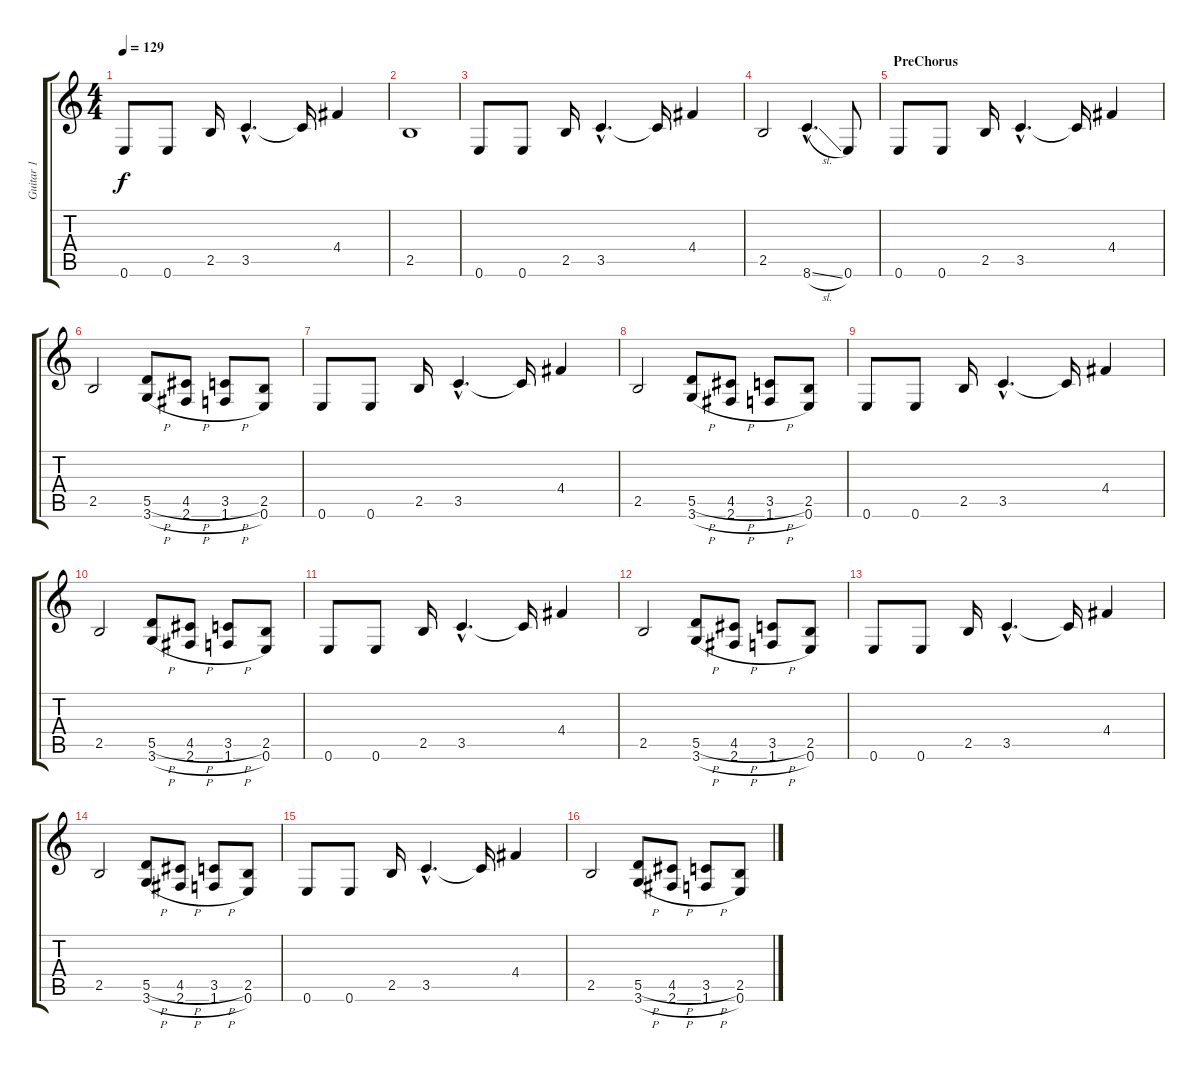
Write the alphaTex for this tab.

\track ("Guitar 1" "Guitar 1") {instrument distortionguitar}
\staff {score tabs}
\tuning (E4 B3 G3 D3 A2 E2) {hide}
\ts (4 4)
\tempo 129
\clef g2
\ks c
0.6.8{dy f} 0.6.8 2.5.16 3.5{hac}.4{d} 3.5{t}.16 4.4.4 |
2.5.1 |
0.6.8 0.6.8 2.5.16 3.5{hac}.4{d} 3.5{t}.16 4.4.4 |
2.5.2 8.6{sl hac}.4{d} 0.6.8 |
\section ("" "PreChorus")
0.6.8 0.6.8 2.5.16 3.5{hac}.4{d} 3.5{t}.16 4.4.4 |
2.5.2 (5.5{h} 3.6{h}).8 (4.5{h} 2.6{h}).8 (3.5{h} 1.6{h}).8 (2.5 0.6).8 |
0.6.8 0.6.8 2.5.16 3.5{hac}.4{d} 3.5{t}.16 4.4.4 |
2.5.2 (5.5{h} 3.6{h}).8 (4.5{h} 2.6{h}).8 (3.5{h} 1.6{h}).8 (2.5 0.6).8 |
0.6.8 0.6.8 2.5.16 3.5{hac}.4{d} 3.5{t}.16 4.4.4 |
2.5.2 (5.5{h} 3.6{h}).8 (4.5{h} 2.6{h}).8 (3.5{h} 1.6{h}).8 (2.5 0.6).8 |
0.6.8 0.6.8 2.5.16 3.5{hac}.4{d} 3.5{t}.16 4.4.4 |
2.5.2 (5.5{h} 3.6{h}).8 (4.5{h} 2.6{h}).8 (3.5{h} 1.6{h}).8 (2.5 0.6).8 |
0.6.8 0.6.8 2.5.16 3.5{hac}.4{d} 3.5{t}.16 4.4.4 |
2.5.2 (5.5{h} 3.6{h}).8 (4.5{h} 2.6{h}).8 (3.5{h} 1.6{h}).8 (2.5 0.6).8 |
0.6.8 0.6.8 2.5.16 3.5{hac}.4{d} 3.5{t}.16 4.4.4 |
2.5.2 (5.5{h} 3.6{h}).8 (4.5{h} 2.6{h}).8 (3.5{h} 1.6{h}).8 (2.5 0.6).8
